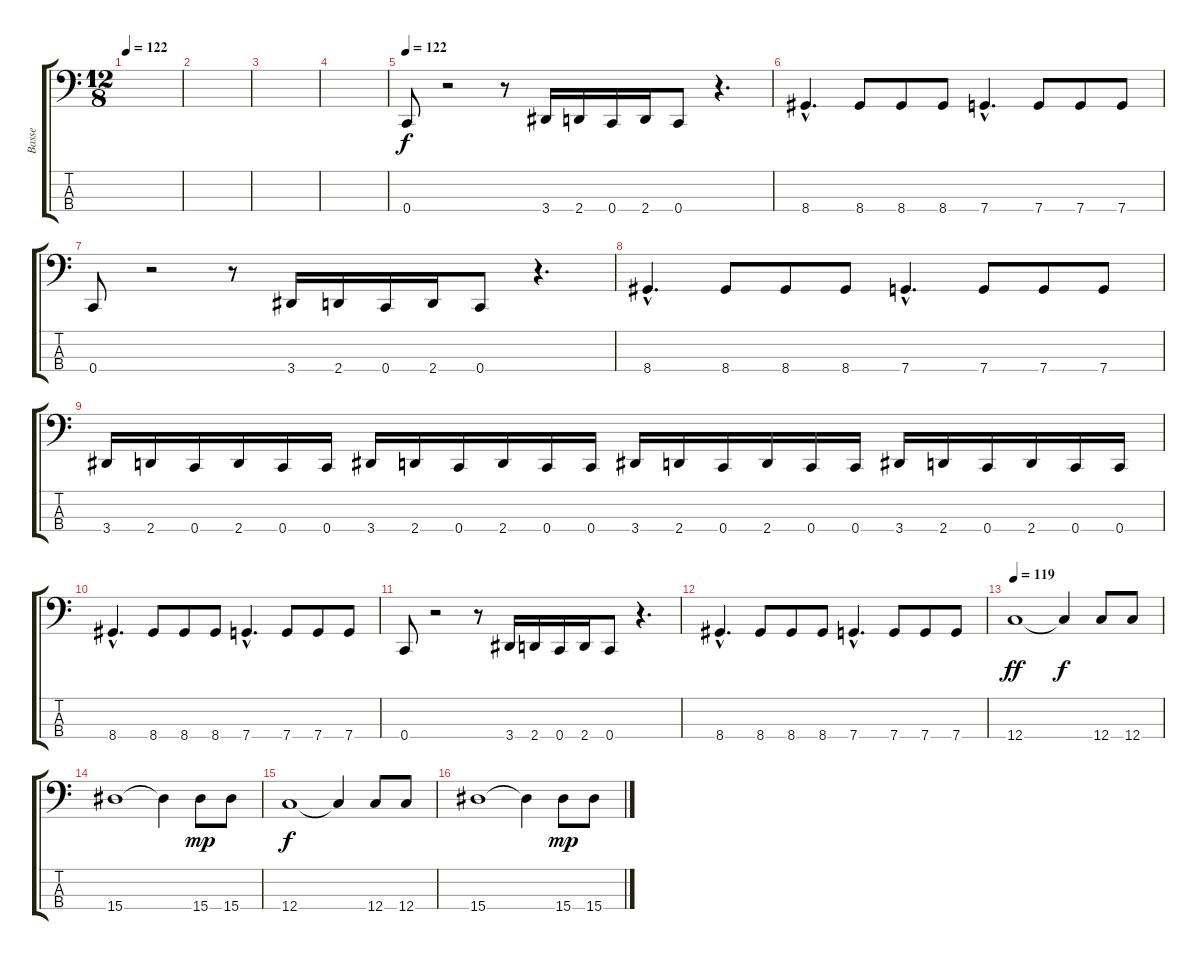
\track ("Basse" "Basse") {instrument electricbassfinger}
\staff {score tabs}
\tuning (F2 C2 G1 C1) {hide}
\ts (12 8)
\tempo 122
\tempo 118
\tempo 122
\clef f4
\ks c
|
|
|
|
\tempo 122
0.4.8{volume 16 instrument fretlessbass} r.2 r.8 3.4.16 2.4.16 0.4.16 2.4.16 0.4.8 r.4{d} |
8.4{hac}.4{d} 8.4.8 8.4.8 8.4.8 7.4{hac}.4{d} 7.4.8 7.4.8 7.4.8 |
0.4.8 r.2 r.8 3.4.16 2.4.16 0.4.16 2.4.16 0.4.8 r.4{d} |
8.4{hac}.4{d} 8.4.8 8.4.8 8.4.8 7.4{hac}.4{d} 7.4.8 7.4.8 7.4.8 |
3.4.16 2.4.16 0.4.16 2.4.16 0.4.16 0.4.16 3.4.16 2.4.16 0.4.16 2.4.16 0.4.16 0.4.16 3.4.16 2.4.16 0.4.16 2.4.16 0.4.16 0.4.16 3.4.16 2.4.16 0.4.16 2.4.16 0.4.16 0.4.16 |
8.4{hac}.4{d} 8.4.8 8.4.8 8.4.8 7.4{hac}.4{d} 7.4.8 7.4.8 7.4.8 |
0.4.8 r.2 r.8 3.4.16 2.4.16 0.4.16 2.4.16 0.4.8 r.4{d} |
8.4{hac}.4{d} 8.4.8 8.4.8 8.4.8 7.4{hac}.4{d} 7.4.8 7.4.8 7.4.8 |
\tempo 119
12.4.1{dy ff volume 13 instrument electricbassfinger} 12.4{t}.4{dy f} 12.4.8 12.4.8 |
15.4.1 15.4{t}.4 15.4.8{dy mp} 15.4.8 |
12.4.1{dy f} 12.4{t}.4 12.4.8 12.4.8 |
15.4.1 15.4{t}.4 15.4.8{dy mp} 15.4.8
